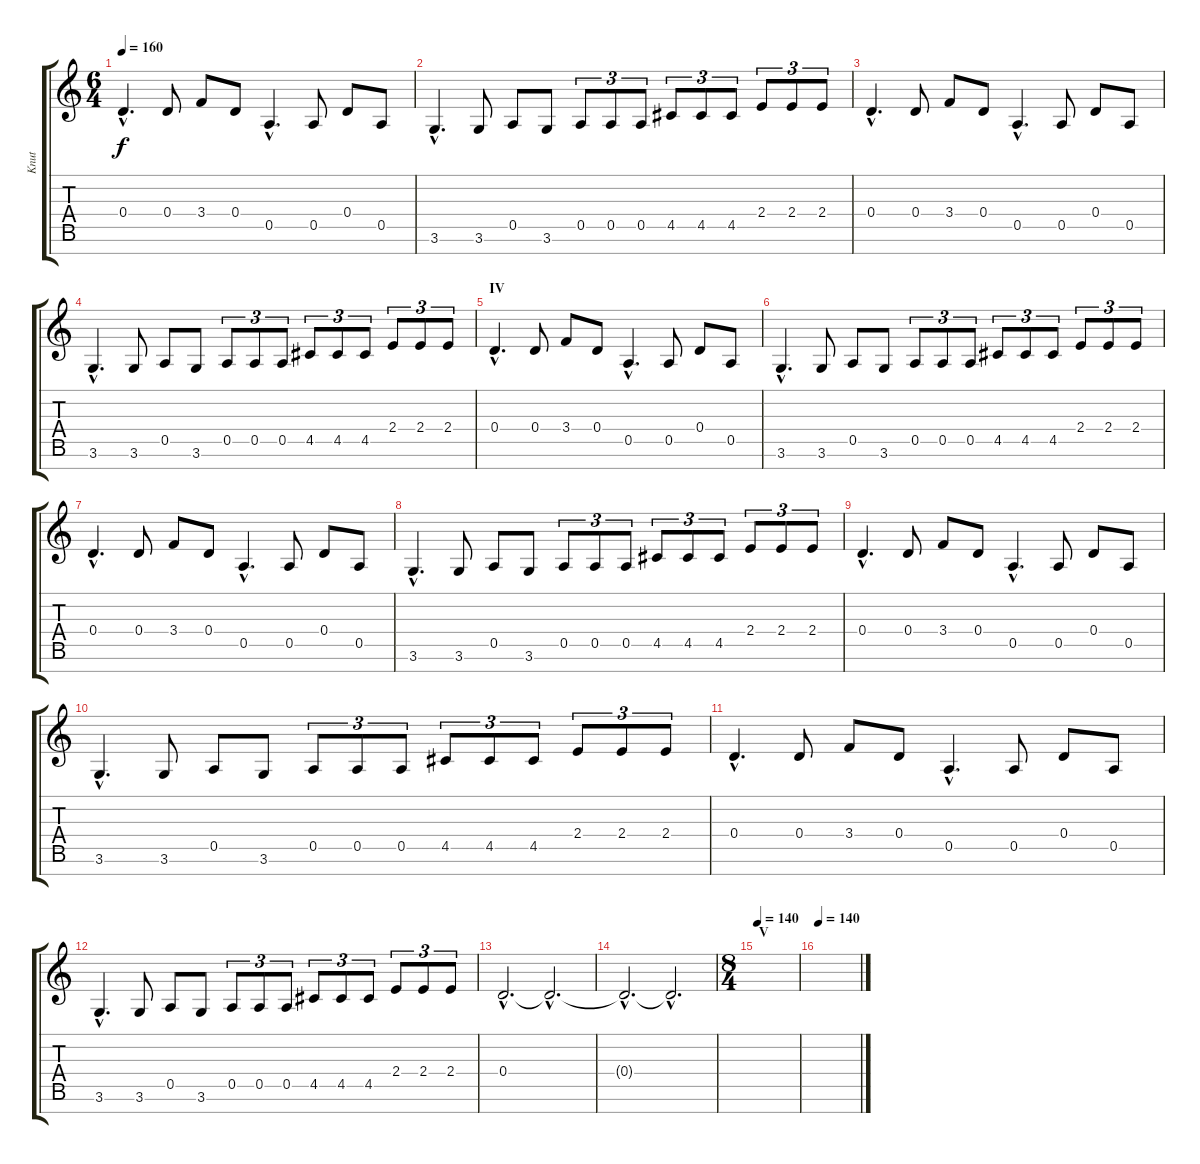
\track ("Knut" "Knut") {instrument distortionguitar}
\staff {score tabs}
\tuning (E4 B3 G3 D3 A2 E2 B1) {hide}
\ts (6 4)
\tempo 160
\clef g2
\ks c
0.4{hac}.4{d dy f balance 16} 0.4.8 3.4.8 0.4.8 0.5{hac}.4{d} 0.5.8 0.4.8 0.5.8 |
3.6{hac}.4{d balance 16} 3.6.8 0.5.8 3.6.8 0.5.8{tu (3 2)} 0.5.8{tu (3 2)} 0.5.8{tu (3 2)} 4.5.8{tu (3 2)} 4.5.8{tu (3 2)} 4.5.8{tu (3 2)} 2.4.8{tu (3 2)} 2.4.8{tu (3 2)} 2.4.8{tu (3 2)} |
0.4{hac}.4{d balance 16} 0.4.8 3.4.8 0.4.8 0.5{hac}.4{d} 0.5.8 0.4.8 0.5.8 |
3.6{hac}.4{d balance 16} 3.6.8 0.5.8 3.6.8 0.5.8{tu (3 2)} 0.5.8{tu (3 2)} 0.5.8{tu (3 2)} 4.5.8{tu (3 2)} 4.5.8{tu (3 2)} 4.5.8{tu (3 2)} 2.4.8{tu (3 2)} 2.4.8{tu (3 2)} 2.4.8{tu (3 2)} |
\section ("" "IV")
0.4{hac}.4{d balance 16} 0.4.8 3.4.8 0.4.8 0.5{hac}.4{d} 0.5.8 0.4.8 0.5.8 |
3.6{hac}.4{d balance 16} 3.6.8 0.5.8 3.6.8 0.5.8{tu (3 2)} 0.5.8{tu (3 2)} 0.5.8{tu (3 2)} 4.5.8{tu (3 2)} 4.5.8{tu (3 2)} 4.5.8{tu (3 2)} 2.4.8{tu (3 2)} 2.4.8{tu (3 2)} 2.4.8{tu (3 2)} |
0.4{hac}.4{d balance 16} 0.4.8 3.4.8 0.4.8 0.5{hac}.4{d} 0.5.8 0.4.8 0.5.8 |
3.6{hac}.4{d balance 16} 3.6.8 0.5.8 3.6.8 0.5.8{tu (3 2)} 0.5.8{tu (3 2)} 0.5.8{tu (3 2)} 4.5.8{tu (3 2)} 4.5.8{tu (3 2)} 4.5.8{tu (3 2)} 2.4.8{tu (3 2)} 2.4.8{tu (3 2)} 2.4.8{tu (3 2)} |
0.4{hac}.4{d balance 16} 0.4.8 3.4.8 0.4.8 0.5{hac}.4{d} 0.5.8 0.4.8 0.5.8 |
3.6{hac}.4{d balance 16} 3.6.8 0.5.8 3.6.8 0.5.8{tu (3 2)} 0.5.8{tu (3 2)} 0.5.8{tu (3 2)} 4.5.8{tu (3 2)} 4.5.8{tu (3 2)} 4.5.8{tu (3 2)} 2.4.8{tu (3 2)} 2.4.8{tu (3 2)} 2.4.8{tu (3 2)} |
0.4{hac}.4{d balance 16} 0.4.8 3.4.8 0.4.8 0.5{hac}.4{d} 0.5.8 0.4.8 0.5.8 |
3.6{hac}.4{d balance 16} 3.6.8 0.5.8 3.6.8 0.5.8{tu (3 2)} 0.5.8{tu (3 2)} 0.5.8{tu (3 2)} 4.5.8{tu (3 2)} 4.5.8{tu (3 2)} 4.5.8{tu (3 2)} 2.4.8{tu (3 2)} 2.4.8{tu (3 2)} 2.4.8{tu (3 2)} |
0.4{hac}.2{d balance 16} 0.4{hac t}.2{d} |
0.4{hac t}.2{d volume 7 balance 16} 0.4{hac t}.2{d} |
\ts (8 4)
\section ("" "V")
\tempo 140
|
\tempo 140
